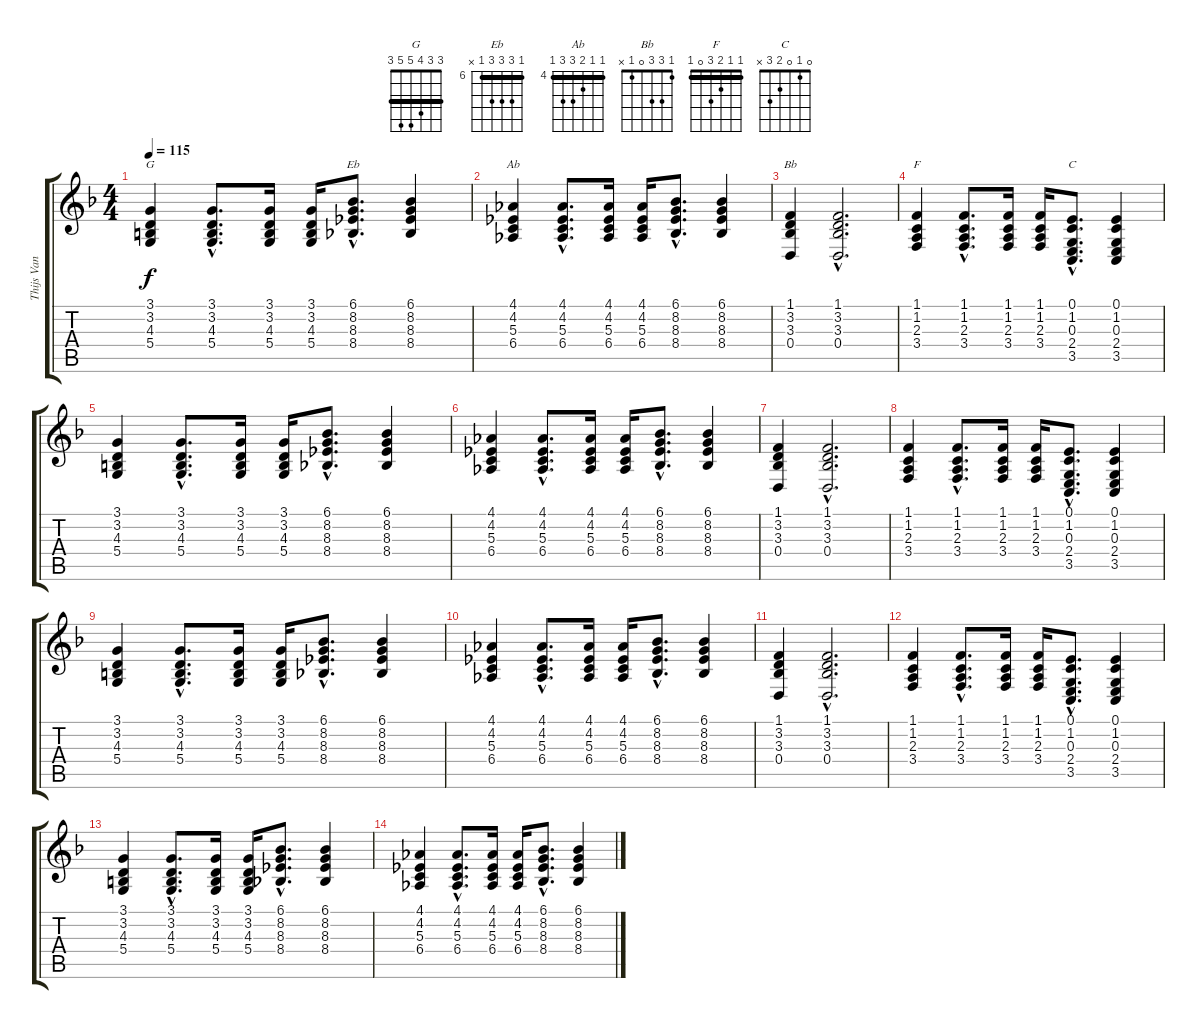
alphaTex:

\track ("Thijs Van Leer" "Thijs Van ") {instrument churchorgan}
\staff {score tabs}
\tuning (E4 B3 G3 D3 A2 E2) {hide}
\chord ("G" 3 3 4 5 5 3) {barre 3}
\chord ("Eb" 6 8 8 8 6 x) {firstfret 6 barre 6}
\chord ("Ab" 4 4 5 6 6 4) {firstfret 4 barre 4}
\chord ("Bb" 1 3 3 0 1 x)
\chord ("F" 1 1 2 3 0 1) {barre 1}
\chord ("C" 0 1 0 2 3 x)
\ts (4 4)
\tempo 115
\clef g2
\ks f
(3.1 3.2 4.3 5.4).4{ch "G" dy f} (3.1{hac} 3.2{hac} 4.3{hac} 5.4{hac}).8{d} (3.1 3.2 4.3 5.4).16 (3.1 3.2 4.3 5.4).16 (6.1{hac} 8.2{hac} 8.3{hac} 8.4{hac}).8{d ch "Eb"} (6.1 8.2 8.3 8.4).4 |
(4.1 4.2 5.3 6.4).4{ch "Ab"} (4.1{hac} 4.2{hac} 5.3{hac} 6.4{hac}).8{d} (4.1 4.2 5.3 6.4).16 (4.1 4.2 5.3 6.4).16 (6.1{hac} 8.2{hac} 8.3{hac} 8.4{hac}).8{d} (6.1 8.2 8.3 8.4).4 |
(1.1 3.2 3.3 0.4).4{ch "Bb"} (1.1{hac} 3.2{hac} 3.3{hac} 0.4{hac}).2{d} |
(1.1 1.2 2.3 3.4).4{ch "F" volume 13 instrument reedorgan} (1.1{hac} 1.2{hac} 2.3{hac} 3.4{hac}).8{d} (1.1 1.2 2.3 3.4).16 (1.1 1.2 2.3 3.4).16 (0.1{hac} 1.2{hac} 0.3{hac} 2.4{hac} 3.5{hac}).8{d ch "C"} (0.1 1.2 0.3 2.4 3.5).4 |
(3.1 3.2 4.3 5.4).4 (3.1{hac} 3.2{hac} 4.3{hac} 5.4{hac}).8{d} (3.1 3.2 4.3 5.4).16 (3.1 3.2 4.3 5.4).16 (6.1{hac} 8.2{hac} 8.3{hac} 8.4{hac}).8{d} (6.1 8.2 8.3 8.4).4 |
(4.1 4.2 5.3 6.4).4 (4.1{hac} 4.2{hac} 5.3{hac} 6.4{hac}).8{d} (4.1 4.2 5.3 6.4).16 (4.1 4.2 5.3 6.4).16 (6.1{hac} 8.2{hac} 8.3{hac} 8.4{hac}).8{d} (6.1 8.2 8.3 8.4).4 |
(1.1 3.2 3.3 0.4).4 (1.1{hac} 3.2{hac} 3.3{hac} 0.4{hac}).2{d} |
(1.1 1.2 2.3 3.4).4{volume 13 instrument reedorgan} (1.1{hac} 1.2{hac} 2.3{hac} 3.4{hac}).8{d} (1.1 1.2 2.3 3.4).16 (1.1 1.2 2.3 3.4).16 (0.1{hac} 1.2{hac} 0.3{hac} 2.4{hac} 3.5{hac}).8{d} (0.1 1.2 0.3 2.4 3.5).4 |
(3.1 3.2 4.3 5.4).4 (3.1{hac} 3.2{hac} 4.3{hac} 5.4{hac}).8{d} (3.1 3.2 4.3 5.4).16 (3.1 3.2 4.3 5.4).16 (6.1{hac} 8.2{hac} 8.3{hac} 8.4{hac}).8{d} (6.1 8.2 8.3 8.4).4 |
(4.1 4.2 5.3 6.4).4 (4.1{hac} 4.2{hac} 5.3{hac} 6.4{hac}).8{d} (4.1 4.2 5.3 6.4).16 (4.1 4.2 5.3 6.4).16 (6.1{hac} 8.2{hac} 8.3{hac} 8.4{hac}).8{d} (6.1 8.2 8.3 8.4).4 |
(1.1 3.2 3.3 0.4).4 (1.1{hac} 3.2{hac} 3.3{hac} 0.4{hac}).2{d} |
(1.1 1.2 2.3 3.4).4{instrument reedorgan} (1.1{hac} 1.2{hac} 2.3{hac} 3.4{hac}).8{d} (1.1 1.2 2.3 3.4).16 (1.1 1.2 2.3 3.4).16 (0.1{hac} 1.2{hac} 0.3{hac} 2.4{hac} 3.5{hac}).8{d} (0.1 1.2 0.3 2.4 3.5).4 |
(3.1 3.2 4.3 5.4).4 (3.1{hac} 3.2{hac} 4.3{hac} 5.4{hac}).8{d} (3.1 3.2 4.3 5.4).16 (3.1 3.2 4.3 5.4).16 (6.1{hac} 8.2{hac} 8.3{hac} 8.4{hac}).8{d} (6.1 8.2 8.3 8.4).4 |
(4.1 4.2 5.3 6.4).4 (4.1{hac} 4.2{hac} 5.3{hac} 6.4{hac}).8{d} (4.1 4.2 5.3 6.4).16 (4.1 4.2 5.3 6.4).16 (6.1{hac} 8.2{hac} 8.3{hac} 8.4{hac}).8{d} (6.1 8.2 8.3 8.4).4
